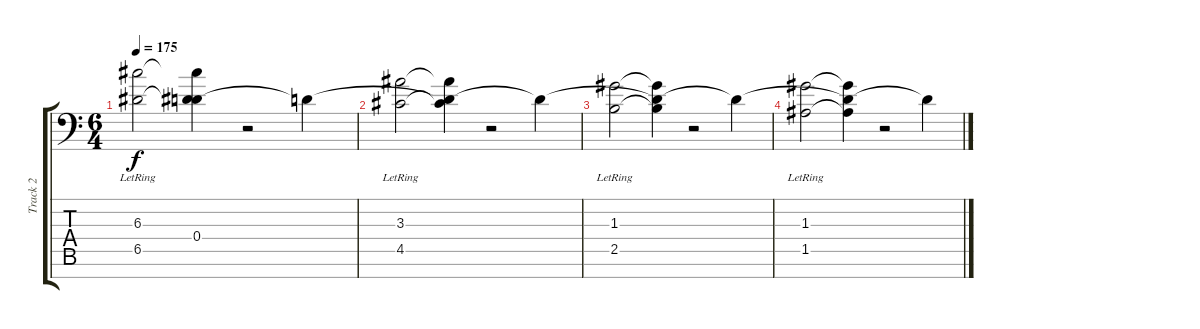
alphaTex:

\track ("Track 2" "Track 2") {instrument electricguitarclean}
\staff {score tabs}
\tuning (E4 B3 G3 D3 A2 E2 A-1) {hide}
\ts (6 4)
\tempo 175
\clef f4
\ks c
(6.3{lr} 6.5{lr}).2{dy f} (6.3{t} 0.4{t} 6.5{t}).4 r.2 0.4{t}.4 |
(3.3{lr} 4.5{lr}).2 (3.3{t} 0.4{t} 4.5{t}).4 r.2 0.4{t}.4 |
(1.3 2.5{lr}).2 (1.3{t} 0.4{t} 2.5{t}).4 r.2 0.4{t}.4 |
(1.3 1.5{lr}).2 (1.3{t} 0.4{t} 1.5{t}).4 r.2 0.4{t}.4
